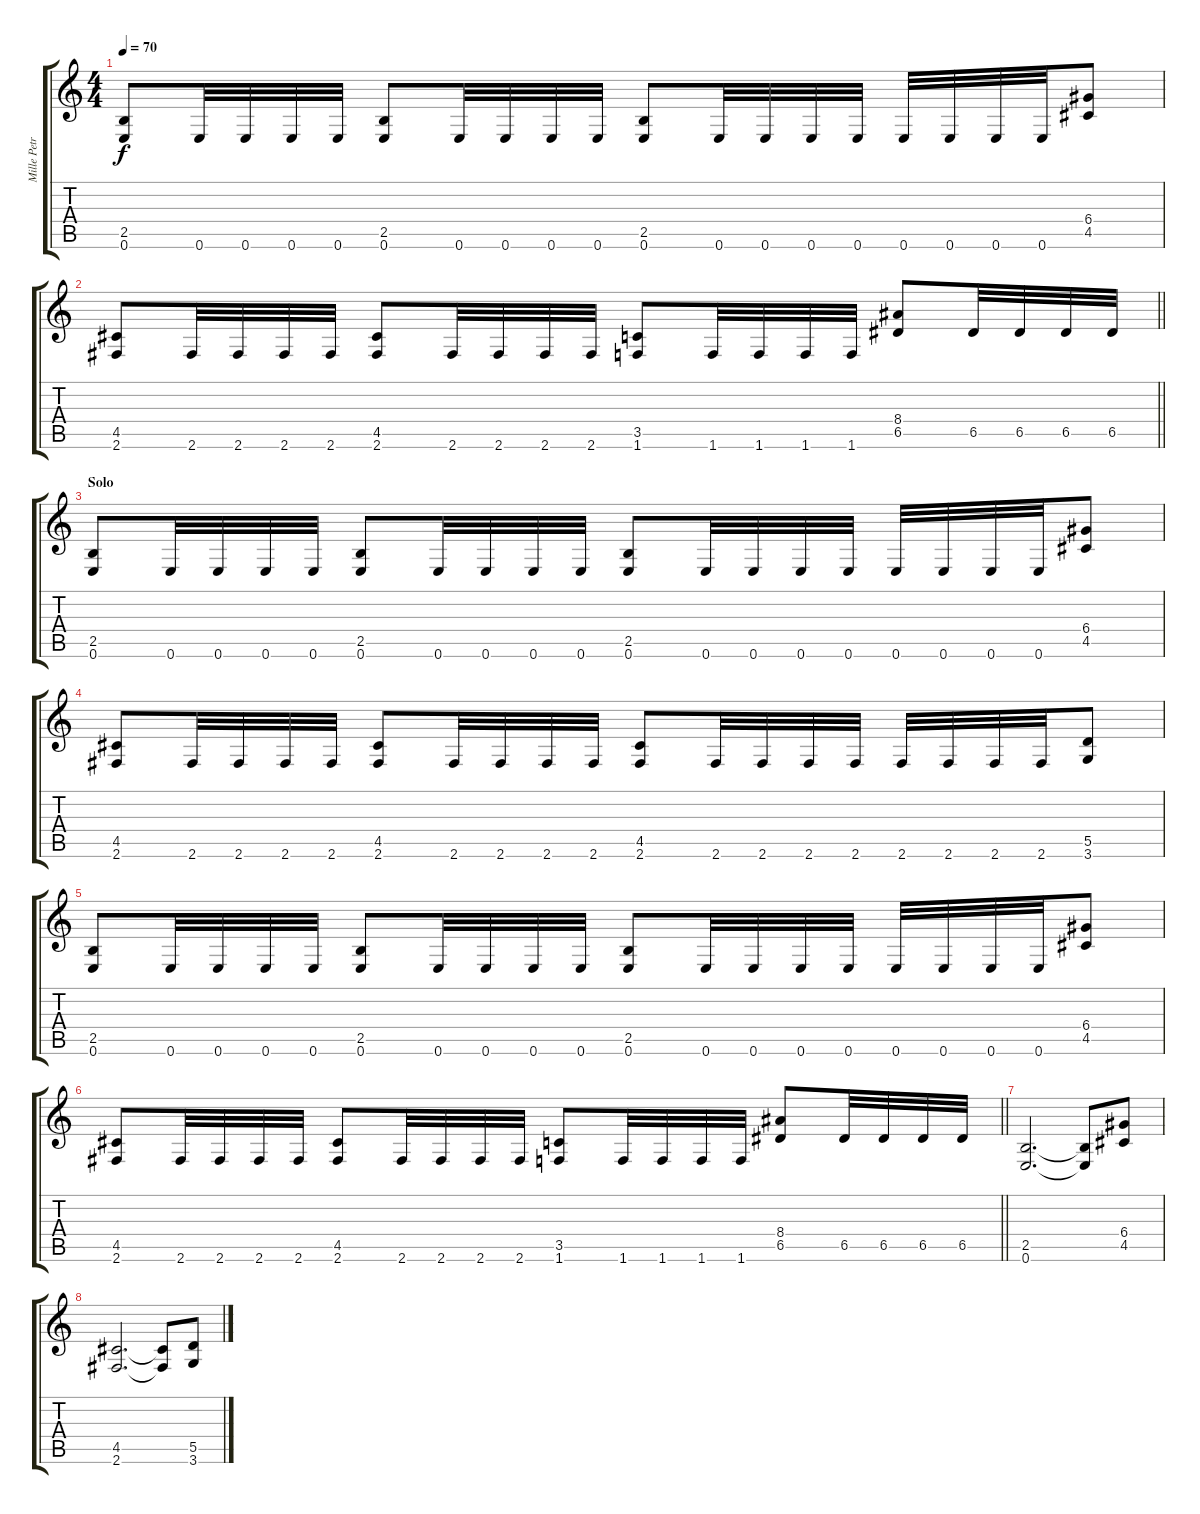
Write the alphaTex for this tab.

\track ("Mille Petrozza" "Mille Petr") {instrument distortionguitar}
\staff {score tabs}
\tuning (E4 B3 G3 D3 A2 E2) {hide}
\ts (4 4)
\tempo 70
\clef g2
\ks c
(2.5 0.6).8{dy f} 0.6.32 0.6.32 0.6.32 0.6.32 (2.5 0.6).8 0.6.32 0.6.32 0.6.32 0.6.32 (2.5 0.6).8 0.6.32 0.6.32 0.6.32 0.6.32 0.6.32 0.6.32 0.6.32 0.6.32 (6.4 4.5).8 |
\barLineRight lightlight
(4.5 2.6).8 2.6.32 2.6.32 2.6.32 2.6.32 (4.5 2.6).8 2.6.32 2.6.32 2.6.32 2.6.32 (3.5 1.6).8 1.6.32 1.6.32 1.6.32 1.6.32 (8.4 6.5).8 6.5.32 6.5.32 6.5.32 6.5.32 |
\section ("" "Solo")
(2.5 0.6).8 0.6.32 0.6.32 0.6.32 0.6.32 (2.5 0.6).8 0.6.32 0.6.32 0.6.32 0.6.32 (2.5 0.6).8 0.6.32 0.6.32 0.6.32 0.6.32 0.6.32 0.6.32 0.6.32 0.6.32 (6.4 4.5).8 |
(4.5 2.6).8 2.6.32 2.6.32 2.6.32 2.6.32 (4.5 2.6).8 2.6.32 2.6.32 2.6.32 2.6.32 (4.5 2.6).8 2.6.32 2.6.32 2.6.32 2.6.32 2.6.32 2.6.32 2.6.32 2.6.32 (5.5 3.6).8 |
(2.5 0.6).8 0.6.32 0.6.32 0.6.32 0.6.32 (2.5 0.6).8 0.6.32 0.6.32 0.6.32 0.6.32 (2.5 0.6).8 0.6.32 0.6.32 0.6.32 0.6.32 0.6.32 0.6.32 0.6.32 0.6.32 (6.4 4.5).8 |
\barLineRight lightlight
(4.5 2.6).8 2.6.32 2.6.32 2.6.32 2.6.32 (4.5 2.6).8 2.6.32 2.6.32 2.6.32 2.6.32 (3.5 1.6).8 1.6.32 1.6.32 1.6.32 1.6.32 (8.4 6.5).8 6.5.32 6.5.32 6.5.32 6.5.32 |
(2.5 0.6).2{d} (2.5{t} 0.6{t}).8 (6.4 4.5).8 |
(4.5 2.6).2{d} (4.5{t} 2.6{t}).8 (5.5 3.6).8
